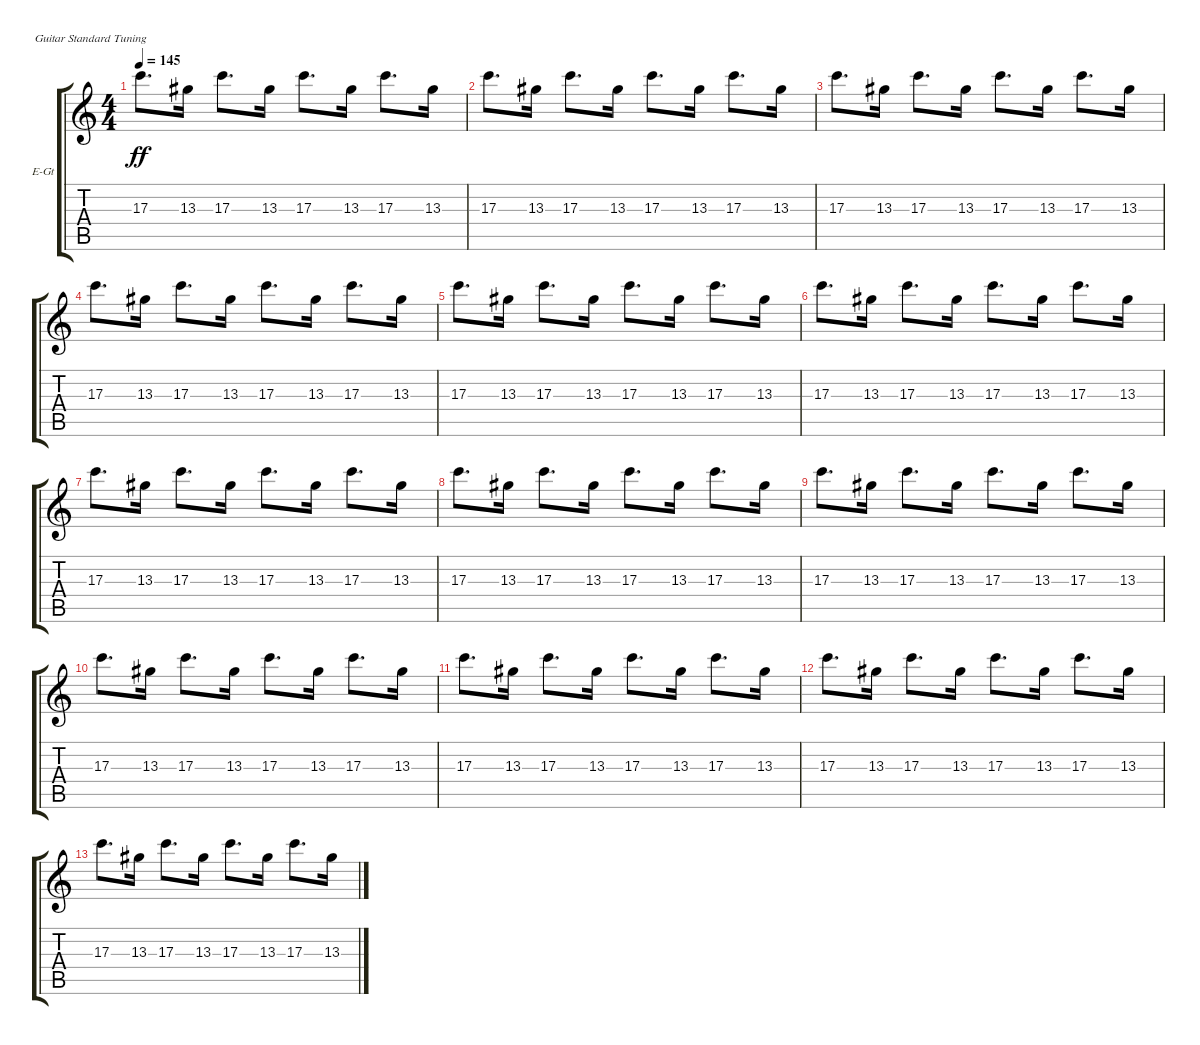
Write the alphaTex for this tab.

\defaultSystemsLayout 4
\bracketExtendMode groupsimilarinstruments
\firstSystemTrackNameOrientation horizontal
\otherSystemsTrackNameOrientation horizontal
\track ("Keyboard" "E-Gt") {instrument electricguitarclean}
\staff {score tabs}
\tuning (E4 B3 G3 D3 A2 E2)
\ts (4 4)
\tempo 145
\clef g2
\scale
0.485477
\ks c
17.3.8{d dy ff instrument electricguitarclean} 13.3.16 17.3.8{d} 13.3.16 17.3.8{d} 13.3.16 17.3.8{d} 13.3.16 |
\scale
0.257261 17.3.8{d} 13.3.16 17.3.8{d} 13.3.16 17.3.8{d} 13.3.16 17.3.8{d} 13.3.16 |
\scale
0.257261 17.3.8{d} 13.3.16 17.3.8{d} 13.3.16 17.3.8{d} 13.3.16 17.3.8{d} 13.3.16 |
\scale
0.333333 17.3.8{d} 13.3.16 17.3.8{d} 13.3.16 17.3.8{d} 13.3.16 17.3.8{d} 13.3.16 |
\scale
0.333333 17.3.8{d} 13.3.16 17.3.8{d} 13.3.16 17.3.8{d} 13.3.16 17.3.8{d} 13.3.16 |
\scale
0.333333 17.3.8{d} 13.3.16 17.3.8{d} 13.3.16 17.3.8{d} 13.3.16 17.3.8{d} 13.3.16 |
\scale
0.333333 17.3.8{d} 13.3.16 17.3.8{d} 13.3.16 17.3.8{d} 13.3.16 17.3.8{d} 13.3.16 |
\scale
0.333333 17.3.8{d} 13.3.16 17.3.8{d} 13.3.16 17.3.8{d} 13.3.16 17.3.8{d} 13.3.16 |
\scale
0.333333 17.3.8{d} 13.3.16 17.3.8{d} 13.3.16 17.3.8{d} 13.3.16 17.3.8{d} 13.3.16 |
\scale
0.333333 17.3.8{d} 13.3.16 17.3.8{d} 13.3.16 17.3.8{d} 13.3.16 17.3.8{d} 13.3.16 |
\scale
0.333333 17.3.8{d} 13.3.16 17.3.8{d} 13.3.16 17.3.8{d} 13.3.16 17.3.8{d} 13.3.16 |
\scale
0.333333 17.3.8{d} 13.3.16 17.3.8{d} 13.3.16 17.3.8{d} 13.3.16 17.3.8{d} 13.3.16 |
\scale
0.333333 17.3.8{d} 13.3.16 17.3.8{d} 13.3.16 17.3.8{d} 13.3.16 17.3.8{d} 13.3.16 |
\scale
0.333333 |
\scale
0.333333 |
\scale
0.333333
